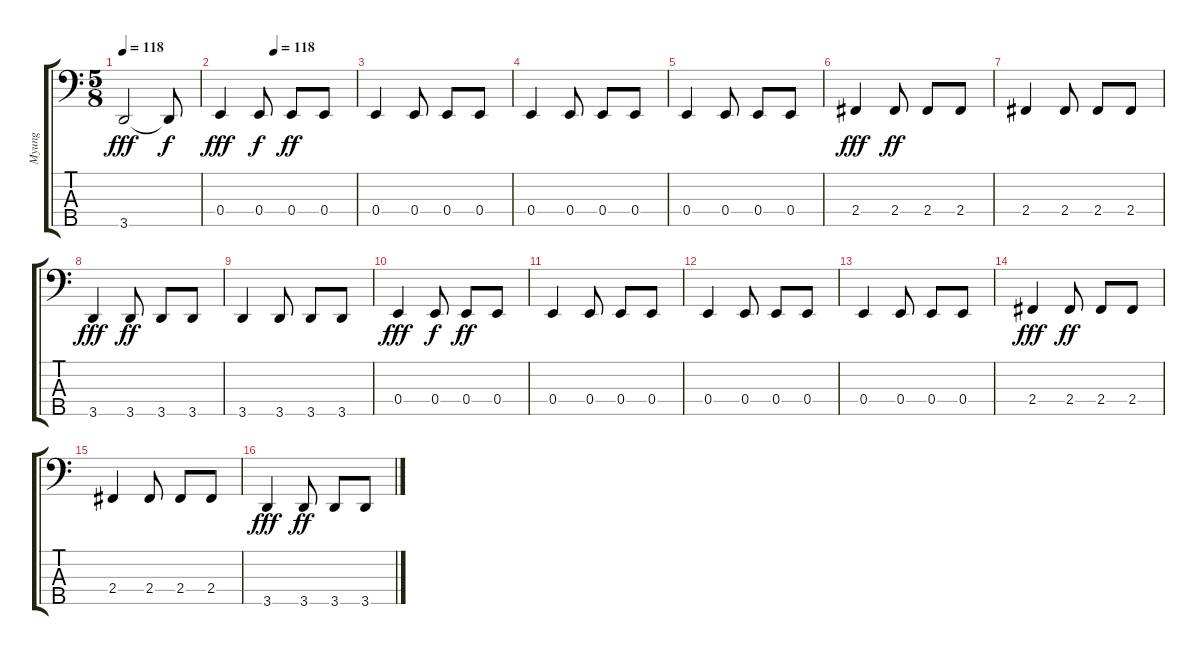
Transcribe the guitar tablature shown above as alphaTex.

\track ("Myung" "Myung") {instrument electricbassfinger}
\staff {score tabs}
\tuning (G2 D2 A1 E1 B0) {hide}
\ts (5 8)
\tempo 118
\clef f4
\ks c
3.5.2{dy fff} 3.5{t}.8{dy f} |
\tempo (118 0.4)
0.4.4{dy fff} 0.4.8{dy f} 0.4.8{dy ff} 0.4.8 |
0.4.4 0.4.8 0.4.8 0.4.8 |
0.4.4 0.4.8 0.4.8 0.4.8 |
0.4.4 0.4.8 0.4.8 0.4.8 |
2.4.4{dy fff} 2.4.8{dy ff} 2.4.8 2.4.8 |
2.4.4 2.4.8 2.4.8 2.4.8 |
3.5.4{dy fff} 3.5.8{dy ff} 3.5.8 3.5.8 |
3.5.4 3.5.8 3.5.8 3.5.8 |
0.4.4{dy fff} 0.4.8{dy f} 0.4.8{dy ff} 0.4.8 |
0.4.4 0.4.8 0.4.8 0.4.8 |
0.4.4 0.4.8 0.4.8 0.4.8 |
0.4.4 0.4.8 0.4.8 0.4.8 |
2.4.4{dy fff} 2.4.8{dy ff} 2.4.8 2.4.8 |
2.4.4 2.4.8 2.4.8 2.4.8 |
3.5.4{dy fff} 3.5.8{dy ff} 3.5.8 3.5.8
